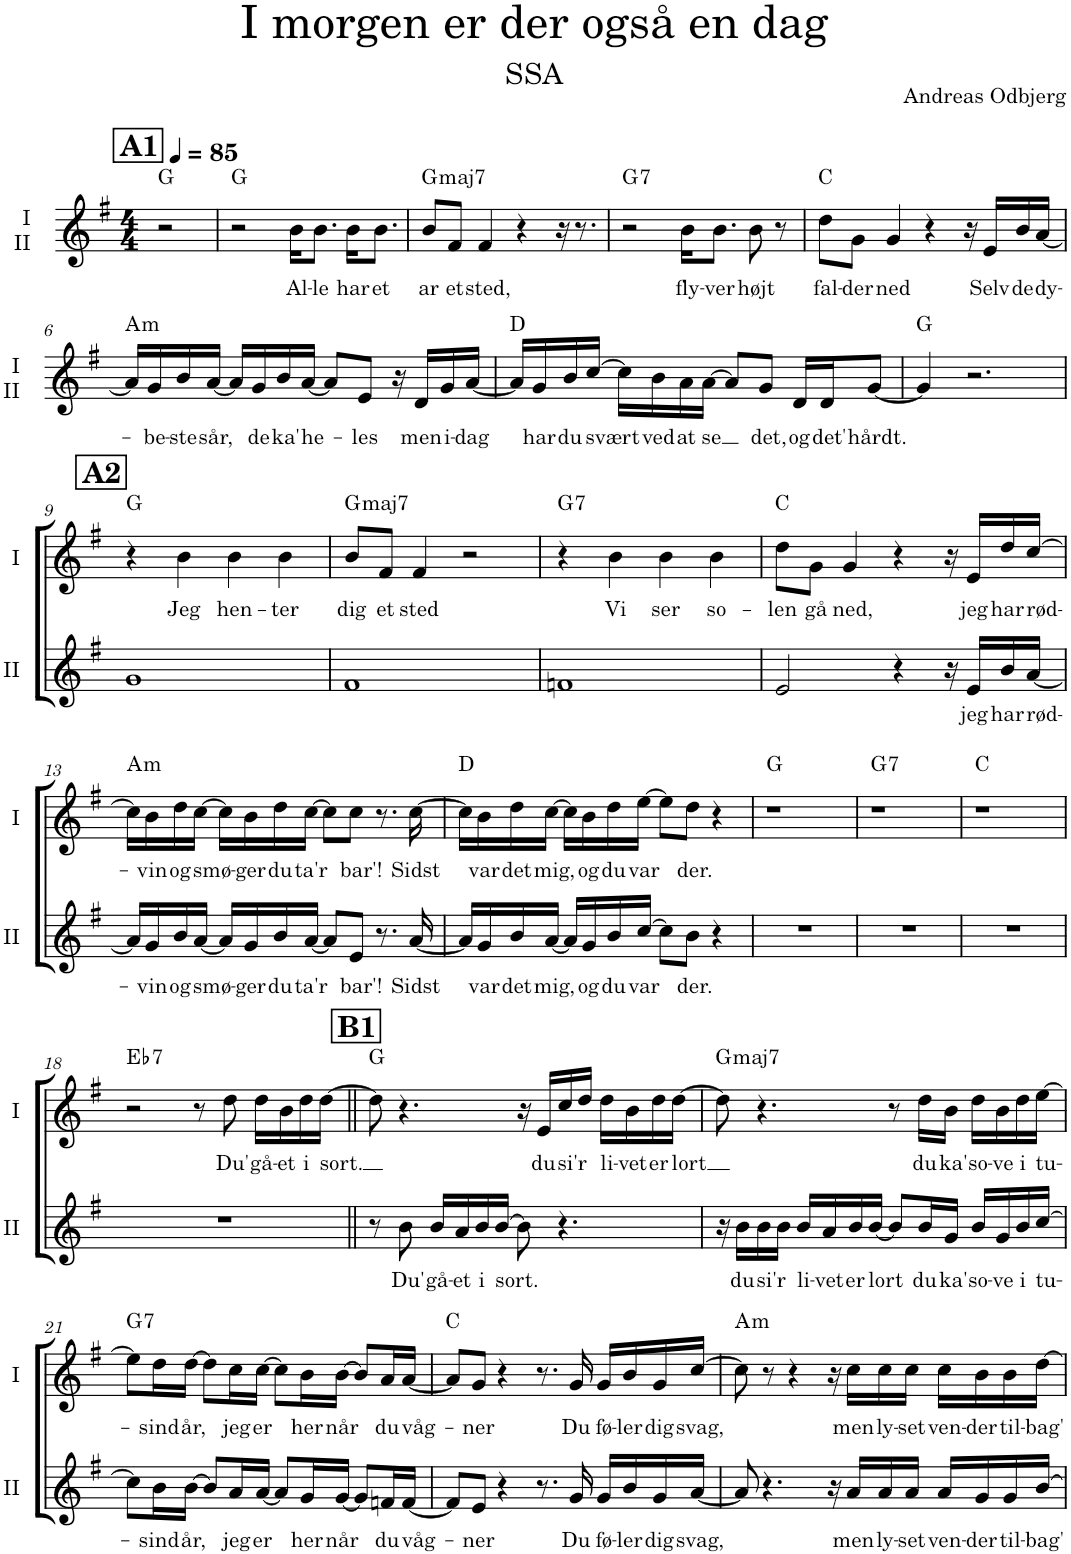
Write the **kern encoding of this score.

**kern	**text	**kern	**text	**harte	**kern	**text	**harte
*part3	*part3	*part2	*part2	*part2	*part1	*part1	*part1
*staff3	*staff3	*staff2	*staff2	*	*staff1	*staff1	*
*I"II	*	*I"I II	*	*	*I"I	*	*
*I'II	*	*I'I II	*	*	*I'I	*	*
*stria5	*	*	*	*	*	*	*
*clefG2	*	*clefG2	*	*	*clefG2	*	*
*k[f#]	*	*k[f#]	*	*	*k[f#]	*	*
*M4/4	*	*M4/4	*	*	*M4/4	*	*
*MM85	*	*MM85	*	*	*MM85	*	*
!!LO:REH:place=s1:a:B:cj:fs=14:t=A1
=1	=1	=1	=1	=1	=1	=1	=1
2r	.	2r	.	G:maj	1r	.	.
2ryy	.	2ryy	.	.	.	.	.
=2	=2	=2	=2	=2	=2	=2	=2
1r	.	2r	.	G:maj	1r	.	.
!	!	!	!LO:LY:b	!	!	!	!
.	.	16b\KL	Al-	.	.	.	.
!	!	!	!LO:LY:b	!	!	!	!
.	.	8.b\J	-le	.	.	.	.
!	!	!	!LO:LY:b	!	!	!	!
.	.	16b\KL	har	.	.	.	.
!	!	!	!LO:LY:b	!	!	!	!
.	.	8.b\J	et	.	.	.	.
=3	=3	=3	=3	=3	=3	=3	=3
!	!	!	!LO:LY:b	!LO:H:kt=maj7	!	!	!
1r	.	8b/L	ar	G:maj7	1r	.	.
!	!	!	!LO:LY:b	!	!	!	!
.	.	8f#/J	et	.	.	.	.
!	!	!	!LO:LY:b	!	!	!	!
.	.	4f#/	sted,	.	.	.	.
.	.	4r	.	.	.	.	.
.	.	16r	.	.	.	.	.
.	.	8.r	.	.	.	.	.
=4	=4	=4	=4	=4	=4	=4	=4
!	!	!	!	!LO:H:kt=7	!	!	!
1r	.	2r	.	G:7	1r	.	.
!	!	!	!LO:LY:b	!	!	!	!
.	.	16b\KL	fly-	.	.	.	.
!	!	!	!LO:LY:b	!	!	!	!
.	.	8.b\J	-ver	.	.	.	.
!	!	!	!LO:LY:b	!	!	!	!
.	.	8b\	højt	.	.	.	.
.	.	8r	.	.	.	.	.
=5	=5	=5	=5	=5	=5	=5	=5
!	!	!	!LO:LY:b	!	!	!	!
1r	.	8dd\L	fal-	C:maj	1r	.	.
!	!	!	!LO:LY:b	!	!	!	!
.	.	8g\J	-der	.	.	.	.
!	!	!	!LO:LY:b	!	!	!	!
.	.	4g/	ned	.	.	.	.
.	.	4r	.	.	.	.	.
.	.	16r	.	.	.	.	.
!	!	!	!LO:LY:b	!	!	!	!
.	.	16e/LL	Selv	.	.	.	.
!	!	!	!LO:LY:b	!	!	!	!
.	.	16b/	de	.	.	.	.
!	!	!	!LO:LY:b	!	!	!	!
.	.	[16a/JJ	dy-	.	.	.	.
!!LO:LB:g=z
=6	=6	=6	=6	=6	=6	=6	=6
!	!	!	!	!LO:H:kt=m	!	!	!
1r	.	16a/LL]	.	A:min	1r	.	.
!	!	!	!LO:LY:b	!	!	!	!
.	.	16g/	-be-	.	.	.	.
!	!	!	!LO:LY:b	!	!	!	!
.	.	16b/	-ste	.	.	.	.
!	!	!	!LO:LY:b	!	!	!	!
.	.	[16a/JJ	sår,	.	.	.	.
.	.	16a/LL]	.	.	.	.	.
!	!	!	!LO:LY:b	!	!	!	!
.	.	16g/	de	.	.	.	.
!	!	!	!LO:LY:b	!	!	!	!
.	.	16b/	ka'	.	.	.	.
!	!	!	!LO:LY:b	!	!	!	!
.	.	[16a/JJ	he-	.	.	.	.
.	.	8a/L]	.	.	.	.	.
!	!	!	!LO:LY:b	!	!	!	!
.	.	8e/J	-les	.	.	.	.
.	.	16r	.	.	.	.	.
!	!	!	!LO:LY:b	!	!	!	!
.	.	16d/LL	men	.	.	.	.
!	!	!	!LO:LY:b	!	!	!	!
.	.	16g/	i-	.	.	.	.
!	!	!	!LO:LY:b	!	!	!	!
.	.	[16a/JJ	-dag	.	.	.	.
=7	=7	=7	=7	=7	=7	=7	=7
1r	.	16a/LL]	.	D:maj	1r	.	.
!	!	!	!LO:LY:b	!	!	!	!
.	.	16g/	har	.	.	.	.
!	!	!	!LO:LY:b	!	!	!	!
.	.	16b/	du	.	.	.	.
!	!	!	!LO:LY:b	!	!	!	!
.	.	[16cc/JJ	svært	.	.	.	.
.	.	16cc\LL]	.	.	.	.	.
!	!	!	!LO:LY:b	!	!	!	!
.	.	16b\	ved	.	.	.	.
!	!	!	!LO:LY:b	!	!	!	!
.	.	16a\	at	.	.	.	.
!	!	!	!LO:LY:b	!	!	!	!
.	.	[16a\JJ	se	.	.	.	.
.	.	8a/L]	.	.	.	.	.
!	!	!	!LO:LY:b	!	!	!	!
.	.	8g/J	det,	.	.	.	.
!	!	!	!LO:LY:b	!	!	!	!
.	.	16d/LL	og	.	.	.	.
!	!	!	!LO:LY:b	!	!	!	!
.	.	16d/J	det'	.	.	.	.
!	!	!	!LO:LY:b	!	!	!	!
.	.	[8g/J	hårdt.	.	.	.	.
=8	=8	=8	=8	=8	=8	=8	=8
1r	.	4g/]	.	G:maj	1r	.	.
.	.	2.r	.	.	.	.	.
!!LO:LB:g=z
!!LO:REH:place=s1:a:B:cj:fs=14:t=A2
=9	=9	=9	=9	=9	=9	=9	=9
1g	.	1r	.	.	4r	.	G:maj
!	!	!	!	!	!	!LO:LY:b	!
.	.	.	.	.	4b\	Jeg	.
!	!	!	!	!	!	!LO:LY:b	!
.	.	.	.	.	4b\	hen-	.
!	!	!	!	!	!	!LO:LY:b	!
.	.	.	.	.	4b\	-ter	.
=10	=10	=10	=10	=10	=10	=10	=10
!	!	!	!	!	!	!LO:LY:b	!LO:H:kt=maj7
1f#	.	1r	.	.	8b/L	dig	G:maj7
!	!	!	!	!	!	!LO:LY:b	!
.	.	.	.	.	8f#/J	et	.
!	!	!	!	!	!	!LO:LY:b	!
.	.	.	.	.	4f#/	sted	.
.	.	.	.	.	2r	.	.
=11	=11	=11	=11	=11	=11	=11	=11
!	!	!	!	!	!	!	!LO:H:kt=7
1fn	.	1r	.	.	4r	.	G:7
!	!	!	!	!	!	!LO:LY:b	!
.	.	.	.	.	4b\	Vi	.
!	!	!	!	!	!	!LO:LY:b	!
.	.	.	.	.	4b\	ser	.
!	!	!	!	!	!	!LO:LY:b	!
.	.	.	.	.	4b\	so-	.
=12	=12	=12	=12	=12	=12	=12	=12
!	!	!	!	!	!	!LO:LY:b	!
2e/	.	1r	.	.	8dd\L	-len	C:maj
!	!	!	!	!	!	!LO:LY:b	!
.	.	.	.	.	8g\J	gå	.
!	!	!	!	!	!	!LO:LY:b	!
.	.	.	.	.	4g/	ned,	.
4r	.	.	.	.	4r	.	.
16r	.	.	.	.	16r	.	.
!	!LO:LY:b	!	!	!	!	!LO:LY:b	!
16e/LL	jeg	.	.	.	16e/LL	jeg	.
!	!LO:LY:b	!	!	!	!	!LO:LY:b	!
16b/	har	.	.	.	16dd/	har	.
!	!LO:LY:b	!	!	!	!	!LO:LY:b	!
[16a/JJ	rød-	.	.	.	[16cc/JJ	rød-	.
!!LO:LB:g=z
=13	=13	=13	=13	=13	=13	=13	=13
!	!	!	!	!	!	!	!LO:H:kt=m
16a/LL]	.	1r	.	.	16cc\LL]	.	A:min
!	!LO:LY:b	!	!	!	!	!LO:LY:b	!
16g/	-vin	.	.	.	16b\	-vin	.
!	!LO:LY:b	!	!	!	!	!LO:LY:b	!
16b/	og	.	.	.	16dd\	og	.
!	!LO:LY:b	!	!	!	!	!LO:LY:b	!
[16a/JJ	smø-	.	.	.	[16cc\JJ	smø-	.
16a/LL]	.	.	.	.	16cc\LL]	.	.
!	!LO:LY:b	!	!	!	!	!LO:LY:b	!
16g/	-ger	.	.	.	16b\	-ger	.
!	!LO:LY:b	!	!	!	!	!LO:LY:b	!
16b/	du	.	.	.	16dd\	du	.
!	!LO:LY:b	!	!	!	!	!LO:LY:b	!
[16a/JJ	ta'r	.	.	.	[16cc\JJ	ta'r	.
8a/L]	.	.	.	.	8cc\L]	.	.
!	!LO:LY:b	!	!	!	!	!LO:LY:b	!
8e/J	bar'!	.	.	.	8cc\J	bar'!	.
8.r	.	.	.	.	8.r	.	.
!	!LO:LY:b	!	!	!	!	!LO:LY:b	!
[16a/	Sidst	.	.	.	[16cc\	Sidst	.
=14	=14	=14	=14	=14	=14	=14	=14
16a/LL]	.	1r	.	.	16cc\LL]	.	D:maj
!	!LO:LY:b	!	!	!	!	!LO:LY:b	!
16g/	var	.	.	.	16b\	var	.
!	!LO:LY:b	!	!	!	!	!LO:LY:b	!
16b/	det	.	.	.	16dd\	det	.
!	!LO:LY:b	!	!	!	!	!LO:LY:b	!
[16a/JJ	mig,	.	.	.	[16cc\JJ	mig,	.
16a/LL]	.	.	.	.	16cc\LL]	.	.
!	!LO:LY:b	!	!	!	!	!LO:LY:b	!
16g/	og	.	.	.	16b\	og	.
!	!LO:LY:b	!	!	!	!	!LO:LY:b	!
16b/	du	.	.	.	16dd\	du	.
!	!LO:LY:b	!	!	!	!	!LO:LY:b	!
[16cc/JJ	var	.	.	.	[16ee\JJ	var	.
8cc\L]	.	.	.	.	8ee\L]	.	.
!	!LO:LY:b	!	!	!	!	!LO:LY:b	!
8b\J	der.	.	.	.	8dd\J	der.	.
4r	.	.	.	.	4r	.	.
=15	=15	=15	=15	=15	=15	=15	=15
1r	.	1r	.	.	1r	.	G:maj
=16	=16	=16	=16	=16	=16	=16	=16
!	!	!	!	!	!	!	!LO:H:kt=7
1r	.	1r	.	.	1r	.	G:7
=17	=17	=17	=17	=17	=17	=17	=17
1r	.	1r	.	.	1r	.	C:maj
!!LO:LB:g=z
=18	=18	=18	=18	=18	=18	=18	=18
!	!	!	!	!	!	!	!LO:H:kt=7
1r	.	1r	.	.	2r	.	Eb:7
.	.	.	.	.	8r	.	.
!	!	!	!	!	!	!LO:LY:b	!
.	.	.	.	.	8dd\	Du'	.
!	!	!	!	!	!	!LO:LY:b	!
.	.	.	.	.	16dd\LL	gå-	.
!	!	!	!	!	!	!LO:LY:b	!
.	.	.	.	.	16b\	-et	.
!	!	!	!	!	!	!LO:LY:b	!
.	.	.	.	.	16dd\	i	.
!	!	!	!	!	!	!LO:LY:b	!
.	.	.	.	.	[16dd\JJ	sort.	.
!!LO:REH:place=s1:a:B:cj:fs=14:t=B1
=19||	=19||	=19||	=19||	=19||	=19||	=19||	=19||
8r	.	1r	.	.	8dd\]	.	G:maj
!	!LO:LY:b	!	!	!	!	!	!
8b\	Du'	.	.	.	4.r	.	.
!	!LO:LY:b	!	!	!	!	!	!
16b/LL	gå-	.	.	.	.	.	.
!	!LO:LY:b	!	!	!	!	!	!
16a/	-et	.	.	.	.	.	.
!	!LO:LY:b	!	!	!	!	!	!
16b/	i	.	.	.	.	.	.
!	!LO:LY:b	!	!	!	!	!	!
[16b/JJ	sort.	.	.	.	.	.	.
8b\]	.	.	.	.	16r	.	.
!	!	!	!	!	!	!LO:LY:b	!
.	.	.	.	.	16e/LL	du	.
!	!	!	!	!	!	!LO:LY:b	!
4.r	.	.	.	.	16cc/	si'r	.
.	.	.	.	.	16dd/JJ	.	.
!	!	!	!	!	!	!LO:LY:b	!
.	.	.	.	.	16dd\LL	li-	.
!	!	!	!	!	!	!LO:LY:b	!
.	.	.	.	.	16b\	-vet	.
!	!	!	!	!	!	!LO:LY:b	!
.	.	.	.	.	16dd\	er	.
!	!	!	!	!	!	!LO:LY:b	!
.	.	.	.	.	[16dd\JJ	lort	.
=20	=20	=20	=20	=20	=20	=20	=20
!	!	!	!	!	!	!	!LO:H:kt=maj7
16r	.	1r	.	.	8dd\]	.	G:maj7
!	!LO:LY:b	!	!	!	!	!	!
16b\LL	du	.	.	.	.	.	.
!	!LO:LY:b	!	!	!	!	!	!
16b\	si'r	.	.	.	4.r	.	.
16b\JJ	.	.	.	.	.	.	.
!	!LO:LY:b	!	!	!	!	!	!
16b/LL	li-	.	.	.	.	.	.
!	!LO:LY:b	!	!	!	!	!	!
16a/	-vet	.	.	.	.	.	.
!	!LO:LY:b	!	!	!	!	!	!
16b/	er	.	.	.	.	.	.
!	!LO:LY:b	!	!	!	!	!	!
[16b/JJ	lort	.	.	.	.	.	.
8b/L]	.	.	.	.	8r	.	.
!	!LO:LY:b	!	!	!	!	!LO:LY:b	!
16b/L	du	.	.	.	16dd\LL	du	.
!	!LO:LY:b	!	!	!	!	!LO:LY:b	!
16g/JJ	ka'	.	.	.	16b\JJ	ka'	.
!	!LO:LY:b	!	!	!	!	!LO:LY:b	!
16b/LL	so-	.	.	.	16dd\LL	so-	.
!	!LO:LY:b	!	!	!	!	!LO:LY:b	!
16g/	-ve	.	.	.	16b\	-ve	.
!	!LO:LY:b	!	!	!	!	!LO:LY:b	!
16b/	i	.	.	.	16dd\	i	.
!	!LO:LY:b	!	!	!	!	!LO:LY:b	!
[16cc/JJ	tu-	.	.	.	[16ee\JJ	tu-	.
!!LO:LB:g=z
=21	=21	=21	=21	=21	=21	=21	=21
!	!	!	!	!	!	!	!LO:H:kt=7
8cc\L]	.	1r	.	.	8ee\L]	.	G:7
!	!LO:LY:b	!	!	!	!	!LO:LY:b	!
16b\L	-sind	.	.	.	16dd\L	-sind	.
!	!LO:LY:b	!	!	!	!	!LO:LY:b	!
[16b\JJ	år,	.	.	.	[16dd\JJ	år,	.
8b/L]	.	.	.	.	8dd\L]	.	.
!	!LO:LY:b	!	!	!	!	!LO:LY:b	!
16a/L	jeg	.	.	.	16cc\L	jeg	.
!	!LO:LY:b	!	!	!	!	!LO:LY:b	!
[16a/JJ	er	.	.	.	[16cc\JJ	er	.
8a/L]	.	.	.	.	8cc\L]	.	.
!	!LO:LY:b	!	!	!	!	!LO:LY:b	!
16g/L	her	.	.	.	16b\L	her	.
!	!LO:LY:b	!	!	!	!	!LO:LY:b	!
[16g/JJ	når	.	.	.	[16b\JJ	når	.
8g/L]	.	.	.	.	8b/L]	.	.
!	!LO:LY:b	!	!	!	!	!LO:LY:b	!
16fn/L	du	.	.	.	16a/L	du	.
!	!LO:LY:b	!	!	!	!	!LO:LY:b	!
[16f/JJ	våg-	.	.	.	[16a/JJ	våg-	.
=22	=22	=22	=22	=22	=22	=22	=22
8f/L]	.	1r	.	.	8a/L]	.	C:maj
!	!LO:LY:b	!	!	!	!	!LO:LY:b	!
8e/J	-ner	.	.	.	8g/J	-ner	.
4r	.	.	.	.	4r	.	.
8.r	.	.	.	.	8.r	.	.
!	!LO:LY:b	!	!	!	!	!LO:LY:b	!
16g/	Du	.	.	.	16g/	Du	.
!	!LO:LY:b	!	!	!	!	!LO:LY:b	!
16g/LL	fø-	.	.	.	16g/LL	fø-	.
!	!LO:LY:b	!	!	!	!	!LO:LY:b	!
16b/	-ler	.	.	.	16b/	-ler	.
!	!LO:LY:b	!	!	!	!	!LO:LY:b	!
16g/	dig	.	.	.	16g/	dig	.
!	!LO:LY:b	!	!	!	!	!LO:LY:b	!
[16a/JJ	svag,	.	.	.	[16cc/JJ	svag,	.
=23	=23	=23	=23	=23	=23	=23	=23
!	!	!	!	!	!	!	!LO:H:kt=m
8a/]	.	1r	.	.	8cc\]	.	A:min
4.r	.	.	.	.	8r	.	.
.	.	.	.	.	4r	.	.
16r	.	.	.	.	16r	.	.
!	!LO:LY:b	!	!	!	!	!LO:LY:b	!
16a/LL	men	.	.	.	16cc\LL	men	.
!	!LO:LY:b	!	!	!	!	!LO:LY:b	!
16a/	ly-	.	.	.	16cc\	ly-	.
!	!LO:LY:b	!	!	!	!	!LO:LY:b	!
16a/JJ	-set	.	.	.	16cc\JJ	-set	.
!	!LO:LY:b	!	!	!	!	!LO:LY:b	!
16a/LL	ven-	.	.	.	16cc\LL	ven-	.
!	!LO:LY:b	!	!	!	!	!LO:LY:b	!
16g/	-der	.	.	.	16b\	-der	.
!	!LO:LY:b	!	!	!	!	!LO:LY:b	!
16g/	til-	.	.	.	16b\	til-	.
!	!LO:LY:b	!	!	!	!	!LO:LY:b	!
[16b/JJ	-bag'	.	.	.	[16dd\JJ	-bag'	.
=	=	=	=	=	=	=	=
*-	*-	*-	*-	*-	*-	*-	*-
